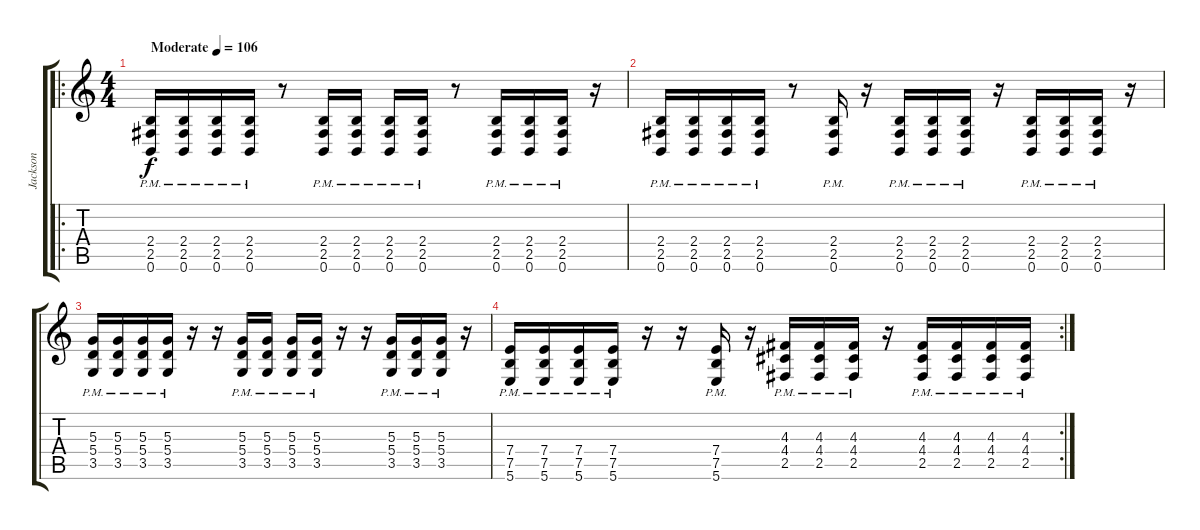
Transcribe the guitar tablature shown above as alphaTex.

\track ("Jackson" "Jackson") {instrument distortionguitar}
\staff {score tabs}
\tuning (B3 Gb3 D3 A2 E2 B1) {hide}
\ro
\ts (4 4)
\tempo (106 "Moderate")
\clef g2
\ks c
(2.4{pm} 2.5{pm} 0.6{pm}).16{dy f instrument distortionguitar} (2.4{pm} 2.5{pm} 0.6{pm}).16 (2.4{pm} 2.5{pm} 0.6{pm}).16 (2.4{pm} 2.5{pm} 0.6{pm}).16 r.8 (2.4{pm} 2.5{pm} 0.6{pm}).16 (2.4{pm} 2.5{pm} 0.6{pm}).16 (2.4{pm} 2.5{pm} 0.6{pm}).16 (2.4{pm} 2.5{pm} 0.6{pm}).16 r.8 (2.4{pm} 2.5{pm} 0.6{pm}).16 (2.4{pm} 2.5{pm} 0.6{pm}).16 (2.4{pm} 2.5{pm} 0.6{pm}).16 r.16 |
(2.4{pm} 2.5{pm} 0.6{pm}).16 (2.4{pm} 2.5{pm} 0.6{pm}).16 (2.4{pm} 2.5{pm} 0.6{pm}).16 (2.4{pm} 2.5{pm} 0.6{pm}).16 r.8 (2.4{pm} 2.5{pm} 0.6{pm}).16 r.16 (2.4{pm} 2.5{pm} 0.6{pm}).16 (2.4{pm} 2.5{pm} 0.6{pm}).16 (2.4{pm} 2.5{pm} 0.6{pm}).16 r.16 (2.4{pm} 2.5{pm} 0.6{pm}).16 (2.4{pm} 2.5{pm} 0.6{pm}).16 (2.4{pm} 2.5{pm} 0.6{pm}).16 r.16 |
(5.3{pm} 5.4{pm} 3.5{pm}).16 (5.3{pm} 5.4{pm} 3.5{pm}).16 (5.3{pm} 5.4{pm} 3.5{pm}).16 (5.3{pm} 5.4{pm} 3.5{pm}).16 r.16 r.16 (5.3{pm} 5.4{pm} 3.5{pm}).16 (5.3{pm} 5.4{pm} 3.5{pm}).16 (5.3{pm} 5.4{pm} 3.5{pm}).16 (5.3{pm} 5.4{pm} 3.5{pm}).16 r.16 r.16 (5.3{pm} 5.4{pm} 3.5{pm}).16 (5.3{pm} 5.4{pm} 3.5{pm}).16 (5.3{pm} 5.4{pm} 3.5{pm}).16 r.16 |
\rc 2
(7.4{pm} 7.5{pm} 5.6{pm}).16 (7.4{pm} 7.5{pm} 5.6{pm}).16 (7.4{pm} 7.5{pm} 5.6{pm}).16 (7.4{pm} 7.5{pm} 5.6{pm}).16 r.16 r.16 (7.4{pm} 7.5{pm} 5.6{pm}).16 r.16 (4.3{pm} 4.4{pm} 2.5{pm}).16 (4.3{pm} 4.4{pm} 2.5{pm}).16 (4.3{pm} 4.4{pm} 2.5{pm}).16 r.16 (4.3{pm} 4.4{pm} 2.5{pm}).16 (4.3{pm} 4.4{pm} 2.5{pm}).16 (4.3{pm} 4.4{pm} 2.5{pm}).16 (4.3{pm} 4.4{pm} 2.5{pm}).16
